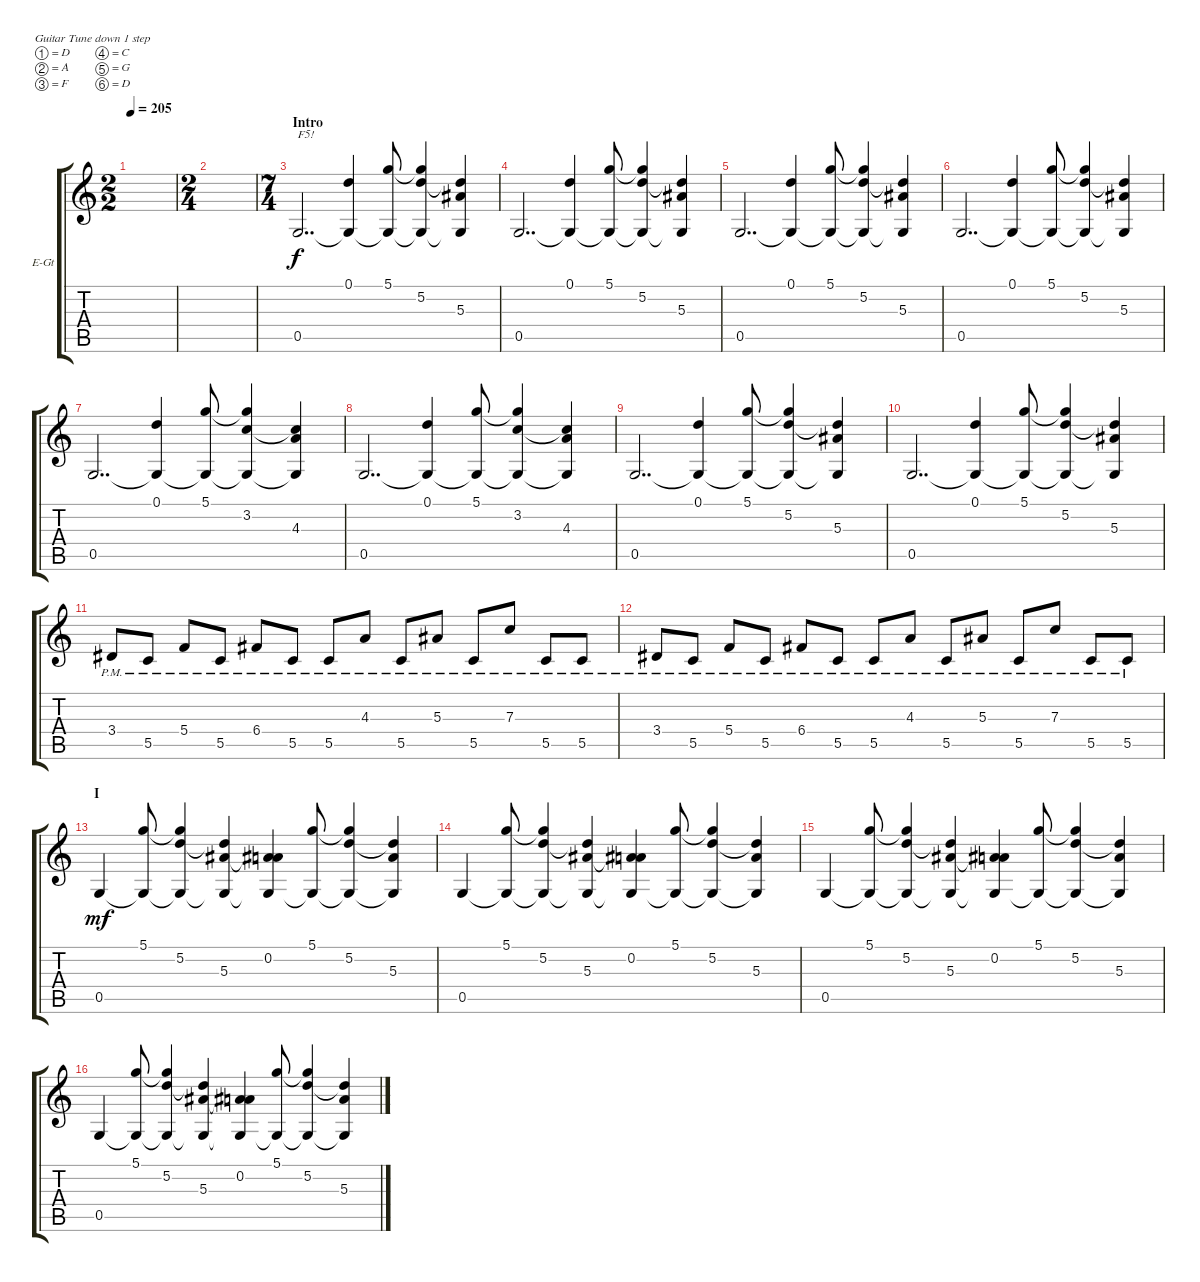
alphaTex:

\defaultSystemsLayout 4
\bracketExtendMode groupsimilarinstruments
\firstSystemTrackNameOrientation horizontal
\otherSystemsTrackNameOrientation horizontal
\track ("Mathieu" "E-Gt") {instrument distortionguitar}
\staff {score tabs}
\tuning (D4 A3 F3 C3 G2 D2)
\ts (2 2)
\tempo 205
\clef g2
\ks c
|
\ts (2 4)
|
\ts (7 4)
\section ("" "Intro")
0.5.2{dd txt "F5!"} (0.1 0.5{t}).4 (5.1 0.5{t}).8 (5.2 0.5{t} 5.1{t}).4 (5.3 0.5{t} 5.2{t}).4 |
0.5.2{dd} (0.1 0.5{t}).4 (5.1 0.5{t}).8 (5.2 0.5{t} 5.1{t}).4 (5.3 0.5{t} 5.2{t}).4 |
0.5.2{dd} (0.1 0.5{t}).4 (5.1 0.5{t}).8 (5.2 0.5{t} 5.1{t}).4 (5.3 0.5{t} 5.2{t}).4 |
0.5.2{dd} (0.1 0.5{t}).4 (5.1 0.5{t}).8 (5.2 0.5{t} 5.1{t}).4 (5.3 0.5{t} 5.2{t}).4 |
0.5.2{dd} (0.1 0.5{t}).4 (5.1 0.5{t}).8 (3.2 0.5{t} 5.1{t}).4 (4.3 0.5{t} 3.2{t}).4 |
0.5.2{dd} (0.1 0.5{t}).4 (5.1 0.5{t}).8 (3.2 0.5{t} 5.1{t}).4 (4.3 0.5{t} 3.2{t}).4 |
0.5.2{dd} (0.1 0.5{t}).4 (5.1 0.5{t}).8 (5.2 0.5{t} 5.1{t}).4 (5.3 0.5{t} 5.2{t}).4 |
0.5.2{dd} (0.1 0.5{t}).4 (5.1 0.5{t}).8 (5.2 0.5{t} 5.1{t}).4 (5.3 0.5{t} 5.2{t}).4 |
3.4{pm}.8{dy f} 5.5{pm}.8 5.4{pm}.8 5.5{pm}.8 6.4{pm}.8 5.5{pm}.8 5.5{pm}.8 4.3{pm}.8 5.5{pm}.8 5.3{pm}.8 5.5{pm}.8 7.3{pm}.8 5.5{pm}.8 5.5{pm}.8 |
3.4{pm}.8 5.5{pm}.8 5.4{pm}.8 5.5{pm}.8 6.4{pm}.8 5.5{pm}.8 5.5{pm}.8 4.3{pm}.8 5.5{pm}.8 5.3{pm}.8 5.5{pm}.8 7.3{pm}.8 5.5{pm}.8 5.5{pm}.8 |
\section ("" "I")
0.5.4{dy mf} (5.1 0.5{t}).8 (5.2 0.5{t} 5.1{t}).4 (5.3 0.5{t} 5.2{t}).4 (0.2 0.5{t} 5.3{t}).4 (5.1 0.5{t}).8 (5.2 0.5{t} 5.1{t}).4 (5.3 0.5{t} 5.2{t}).4 |
0.5.4 (5.1 0.5{t}).8 (5.2 0.5{t} 5.1{t}).4 (5.3 0.5{t} 5.2{t}).4 (0.2 0.5{t} 5.3{t}).4 (5.1 0.5{t}).8 (5.2 0.5{t} 5.1{t}).4 (5.3 0.5{t} 5.2{t}).4 |
0.5.4 (5.1 0.5{t}).8 (5.2 0.5{t} 5.1{t}).4 (5.3 0.5{t} 5.2{t}).4 (0.2 0.5{t} 5.3{t}).4 (5.1 0.5{t}).8 (5.2 0.5{t} 5.1{t}).4 (5.3 0.5{t} 5.2{t}).4 |
0.5.4 (5.1 0.5{t}).8 (5.2 0.5{t} 5.1{t}).4 (5.3 0.5{t} 5.2{t}).4 (0.2 0.5{t} 5.3{t}).4 (5.1 0.5{t}).8 (5.2 0.5{t} 5.1{t}).4 (5.3 0.5{t} 5.2{t}).4
